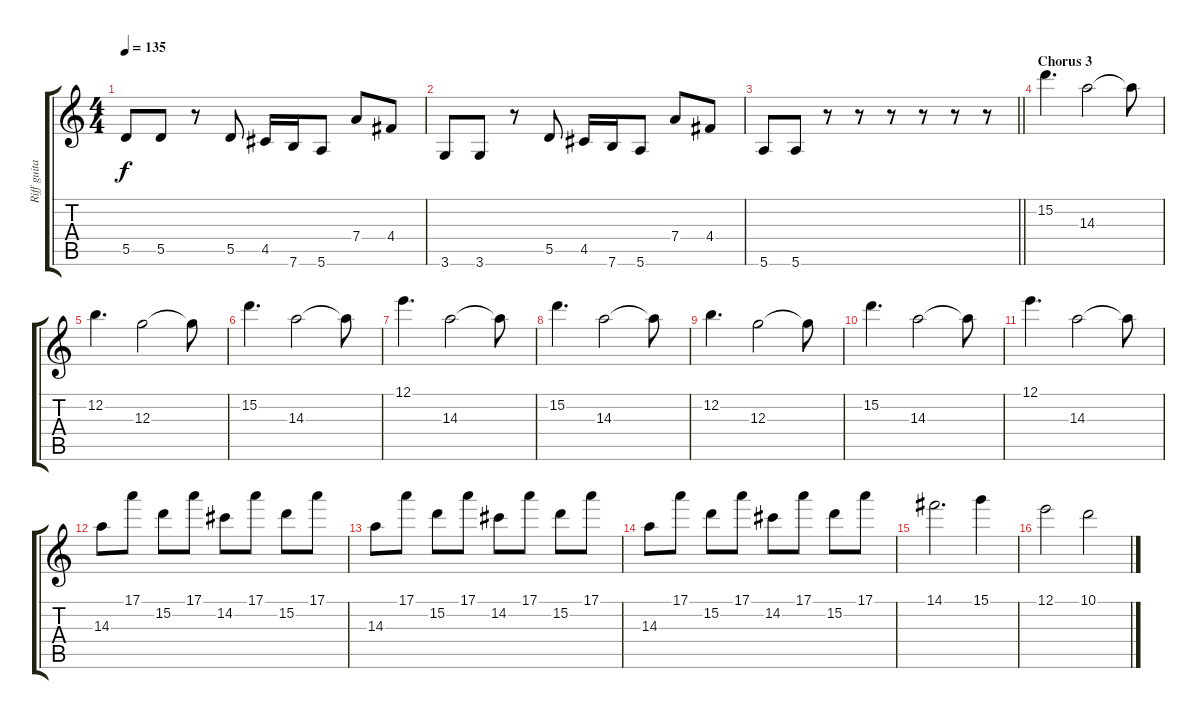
\track ("Riff guitar - Greg Bergdorf" "Riff guita") {instrument distortionguitar}
\staff {score tabs}
\tuning (E4 B3 G3 D3 A2 E2) {hide}
\ts (4 4)
\tempo 135
\clef g2
\ks c
5.5.8{dy f} 5.5.8 r.8 5.5.8 4.5.16 7.6.16 5.6.8 7.4.8 4.4.8 |
3.6.8 3.6.8 r.8 5.5.8 4.5.16 7.6.16 5.6.8 7.4.8 4.4.8 |
\barLineRight lightlight
5.6.8 5.6.8 r.8 r.8 r.8 r.8 r.8 r.8 |
\section ("" "Chorus 3")
15.2.4{d volume 9} 14.3.2 14.3{t}.8 |
12.2.4{d} 12.3.2 12.3{t}.8 |
15.2.4{d} 14.3.2 14.3{t}.8 |
12.1.4{d} 14.3.2 14.3{t}.8 |
15.2.4{d} 14.3.2 14.3{t}.8 |
12.2.4{d} 12.3.2 12.3{t}.8 |
15.2.4{d} 14.3.2 14.3{t}.8 |
12.1.4{d} 14.3.2 14.3{t}.8 |
14.3.8{volume 12} 17.1.8 15.2.8 17.1.8 14.2.8 17.1.8 15.2.8 17.1.8 |
14.3.8 17.1.8 15.2.8 17.1.8 14.2.8 17.1.8 15.2.8 17.1.8 |
14.3.8 17.1.8 15.2.8 17.1.8 14.2.8 17.1.8 15.2.8 17.1.8 |
14.1.2{d} 15.1.4 |
12.1.2 10.1.2
